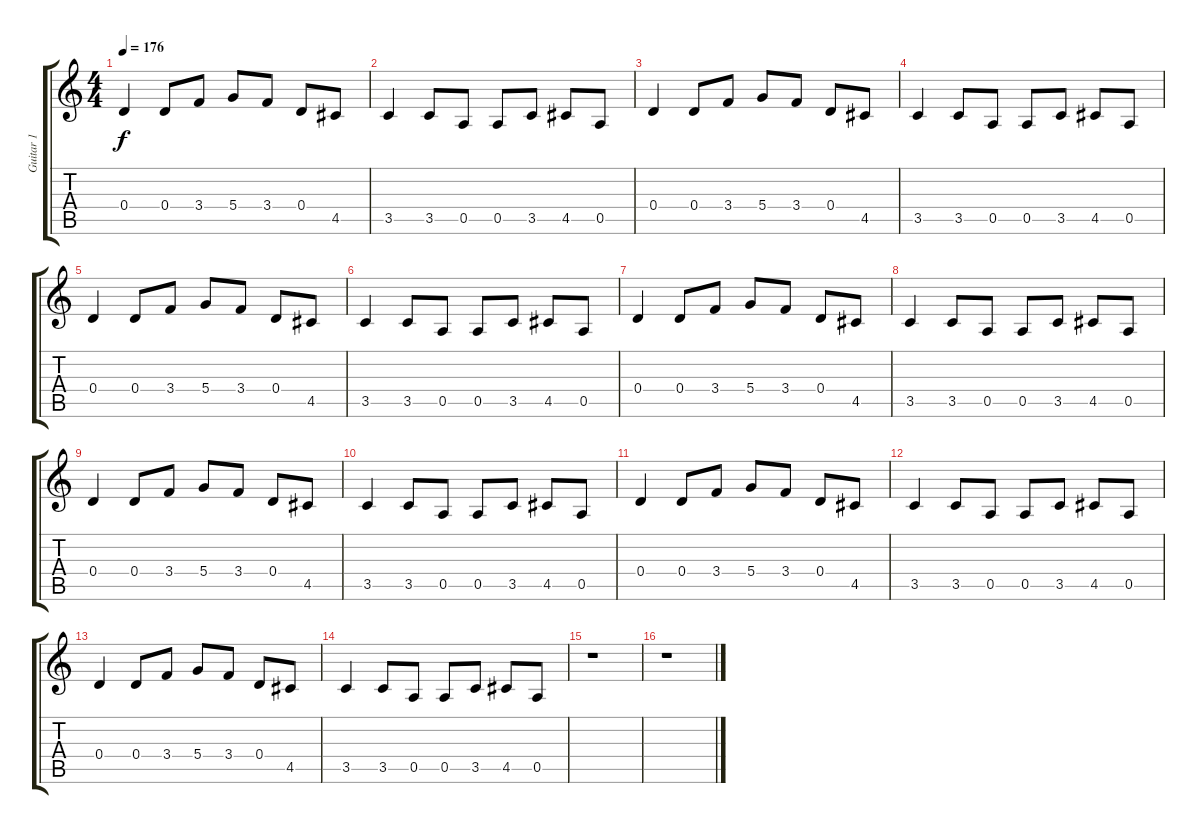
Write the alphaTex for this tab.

\track ("Guitar 1" "Guitar 1") {instrument electricguitarclean}
\staff {score tabs}
\tuning (E4 B3 G3 D3 A2 E2) {hide}
\ts (4 4)
\tempo 176
\clef g2
\ks c
0.4.4{dy f} 0.4.8 3.4.8 5.4.8 3.4.8 0.4.8 4.5.8 |
3.5.4 3.5.8 0.5.8 0.5.8 3.5.8 4.5.8 0.5.8 |
0.4.4 0.4.8 3.4.8 5.4.8 3.4.8 0.4.8 4.5.8 |
3.5.4 3.5.8 0.5.8 0.5.8 3.5.8 4.5.8 0.5.8 |
0.4.4 0.4.8 3.4.8 5.4.8 3.4.8 0.4.8 4.5.8 |
3.5.4 3.5.8 0.5.8 0.5.8 3.5.8 4.5.8 0.5.8 |
0.4.4 0.4.8 3.4.8 5.4.8 3.4.8 0.4.8 4.5.8 |
3.5.4 3.5.8 0.5.8 0.5.8 3.5.8 4.5.8 0.5.8 |
0.4.4 0.4.8 3.4.8 5.4.8 3.4.8 0.4.8 4.5.8 |
3.5.4 3.5.8 0.5.8 0.5.8 3.5.8 4.5.8 0.5.8 |
0.4.4 0.4.8 3.4.8 5.4.8 3.4.8 0.4.8 4.5.8 |
3.5.4 3.5.8 0.5.8 0.5.8 3.5.8 4.5.8 0.5.8 |
0.4.4 0.4.8 3.4.8 5.4.8 3.4.8 0.4.8 4.5.8 |
3.5.4 3.5.8 0.5.8 0.5.8 3.5.8 4.5.8 0.5.8 |
r.1 |
r.1
